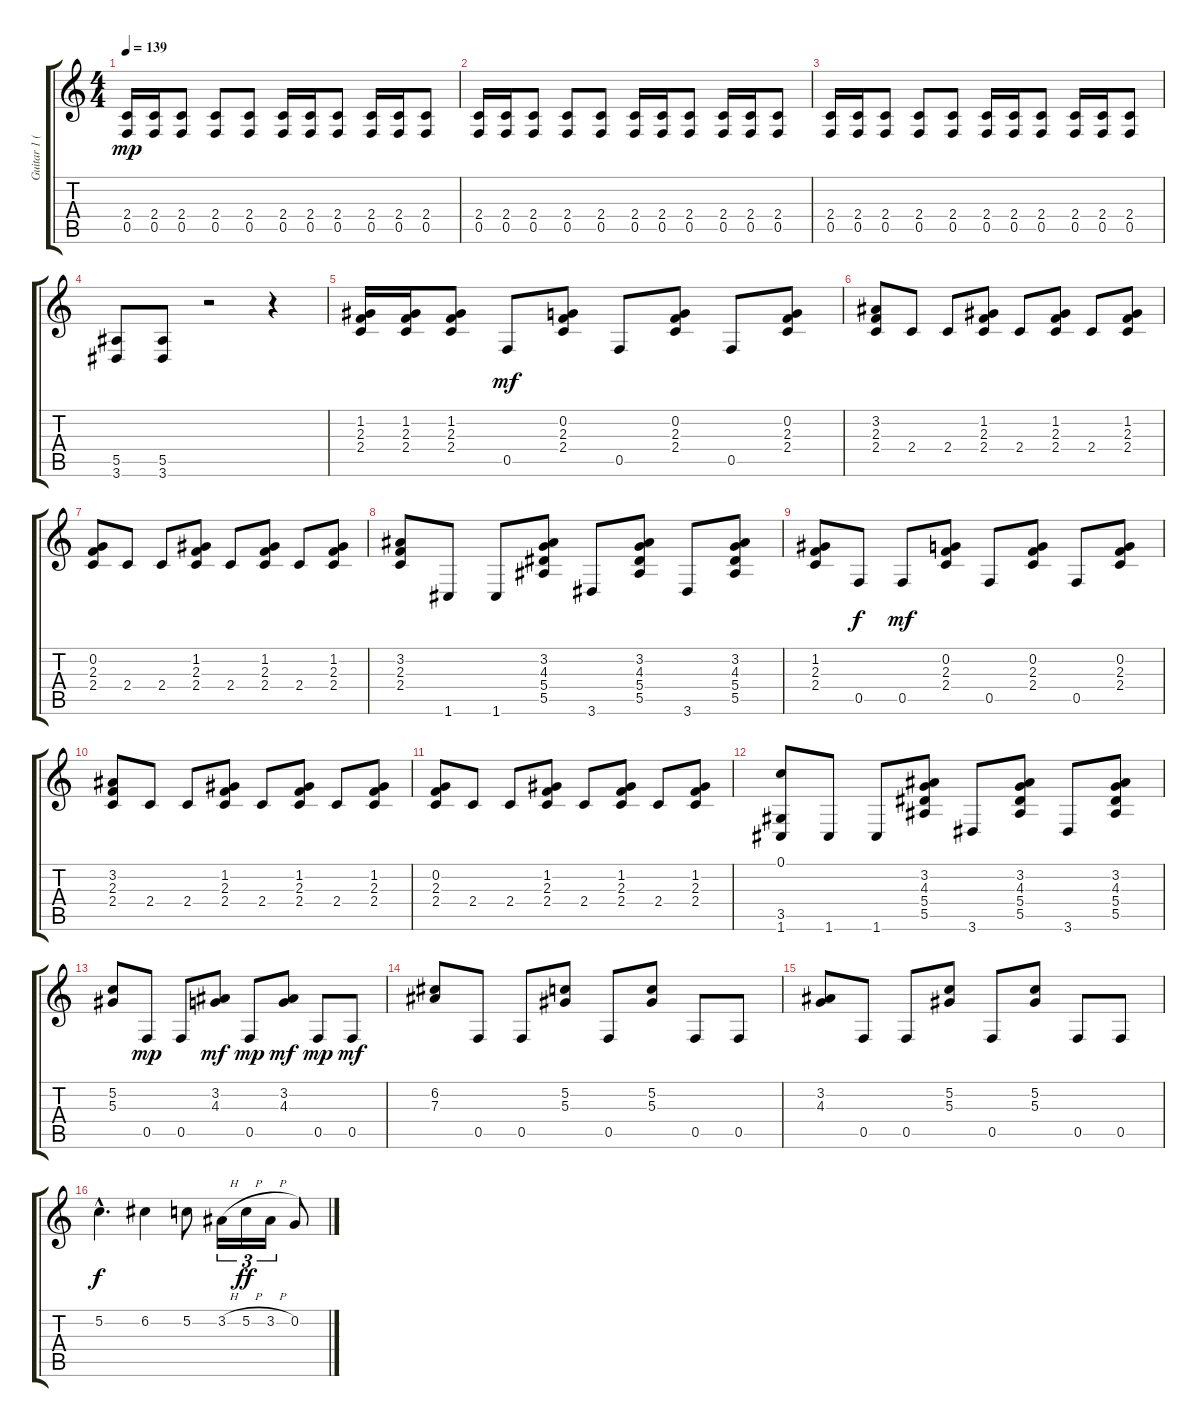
\track ("Guitar 1 (Lead)" "Guitar 1 (") {instrument distortionguitar}
\staff {score tabs}
\tuning (C4 G3 Eb3 Bb2 F2 C2) {hide}
\ts (4 4)
\tempo 139
\clef g2
\ks c
(2.4 0.5).16{dy mp} (2.4 0.5).16 (2.4 0.5).8 (2.4 0.5).8 (2.4 0.5).8 (2.4 0.5).16 (2.4 0.5).16 (2.4 0.5).8 (2.4 0.5).16 (2.4 0.5).16 (2.4 0.5).8 |
(2.4 0.5).16 (2.4 0.5).16 (2.4 0.5).8 (2.4 0.5).8 (2.4 0.5).8 (2.4 0.5).16 (2.4 0.5).16 (2.4 0.5).8 (2.4 0.5).16 (2.4 0.5).16 (2.4 0.5).8 |
(2.4 0.5).16 (2.4 0.5).16 (2.4 0.5).8 (2.4 0.5).8 (2.4 0.5).8 (2.4 0.5).16 (2.4 0.5).16 (2.4 0.5).8 (2.4 0.5).16 (2.4 0.5).16 (2.4 0.5).8 |
(5.5 3.6).8 (5.5 3.6).8 r.2 r.4 |
(1.2 2.3 2.4).16 (1.2 2.3 2.4).16 (1.2 2.3 2.4).8 0.5.8{dy mf} (0.2 2.3 2.4).8 0.5.8 (0.2 2.3 2.4).8 0.5.8 (0.2 2.3 2.4).8 |
(3.2 2.3 2.4).8 2.4.8 2.4.8 (1.2 2.3 2.4).8 2.4.8 (1.2 2.3 2.4).8 2.4.8 (1.2 2.3 2.4).8 |
(0.2 2.3 2.4).8 2.4.8 2.4.8 (1.2 2.3 2.4).8 2.4.8 (1.2 2.3 2.4).8 2.4.8 (1.2 2.3 2.4).8 |
(3.2 2.3 2.4).8 1.6.8 1.6.8 (3.2 4.3 5.4 5.5).8 3.6.8 (3.2 4.3 5.4 5.5).8 3.6.8 (3.2 4.3 5.4 5.5).8 |
(1.2 2.3 2.4).8 0.5.8{dy f} 0.5.8{dy mf} (0.2 2.3 2.4).8 0.5.8 (0.2 2.3 2.4).8 0.5.8 (0.2 2.3 2.4).8 |
(3.2 2.3 2.4).8 2.4.8 2.4.8 (1.2 2.3 2.4).8 2.4.8 (1.2 2.3 2.4).8 2.4.8 (1.2 2.3 2.4).8 |
(0.2 2.3 2.4).8 2.4.8 2.4.8 (1.2 2.3 2.4).8 2.4.8 (1.2 2.3 2.4).8 2.4.8 (1.2 2.3 2.4).8 |
(0.1 3.5 1.6).8 1.6.8 1.6.8 (3.2 4.3 5.4 5.5).8 3.6.8 (3.2 4.3 5.4 5.5).8 3.6.8 (3.2 4.3 5.4 5.5).8 |
(5.2 5.3).8{balance 11} 0.5.8{dy mp} 0.5.8 (3.2 4.3).8{dy mf} 0.5.8{dy mp} (3.2 4.3).8{dy mf} 0.5.8{dy mp} 0.5.8{dy mf} |
(6.2 7.3).8 0.5.8 0.5.8 (5.2 5.3).8 0.5.8 (5.2 5.3).8 0.5.8 0.5.8 |
(3.2 4.3).8 0.5.8 0.5.8 (5.2 5.3).8 0.5.8 (5.2 5.3).8 0.5.8 0.5.8 |
5.2{hac}.4{d dy f} 6.2.4 5.2.8 3.2{h}.16{tu (3 2)} 5.2{h}.16{tu (3 2) dy ff} 3.2{h}.16{tu (3 2)} 0.2.8
